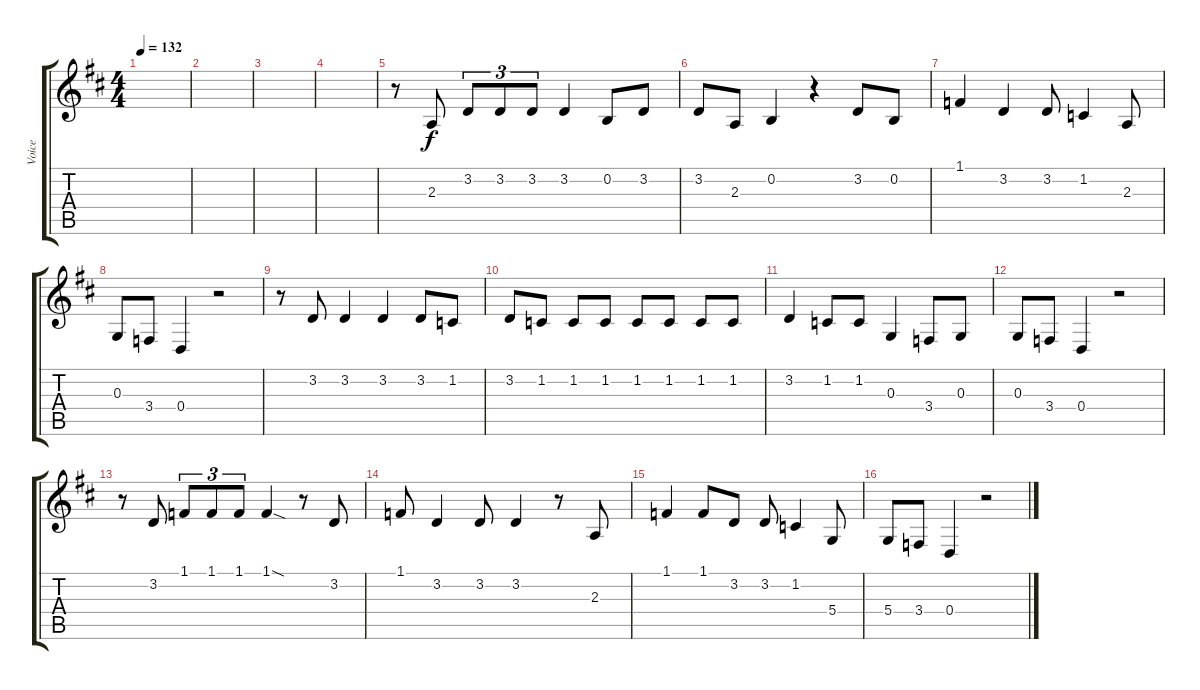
\track ("Voice" "Voice") {instrument lead2sawtooth}
\staff {score tabs}
\tuning (E4 B3 G3 D3 A2 E2) {hide}
\ts (4 4)
\tempo 132
\clef g2
\ks d
|
|
|
|
r.8 2.3.8 3.2.8{tu (3 2)} 3.2.8{tu (3 2)} 3.2.8{tu (3 2)} 3.2.4 0.2.8 3.2.8 |
3.2.8 2.3.8 0.2.4 r.4 3.2.8 0.2.8 |
1.1.4 3.2.4 3.2.8 1.2.4 2.3.8 |
0.3.8 3.4.8 0.4.4 r.2 |
r.8 3.2.8 3.2.4 3.2.4 3.2.8 1.2.8 |
3.2.8 1.2.8 1.2.8 1.2.8 1.2.8 1.2.8 1.2.8 1.2.8 |
3.2.4 1.2.8 1.2.8 0.3.4 3.4.8 0.3.8 |
0.3.8 3.4.8 0.4.4 r.2 |
r.8 3.2.8 1.1.8{tu (3 2)} 1.1.8{tu (3 2)} 1.1.8{tu (3 2)} 1.1{sod}.4 r.8 3.2.8 |
1.1.8 3.2.4 3.2.8 3.2.4 r.8 2.3.8 |
1.1.4 1.1.8 3.2.8 3.2.8 1.2.4 5.4.8 |
5.4.8 3.4.8 0.4.4 r.2
